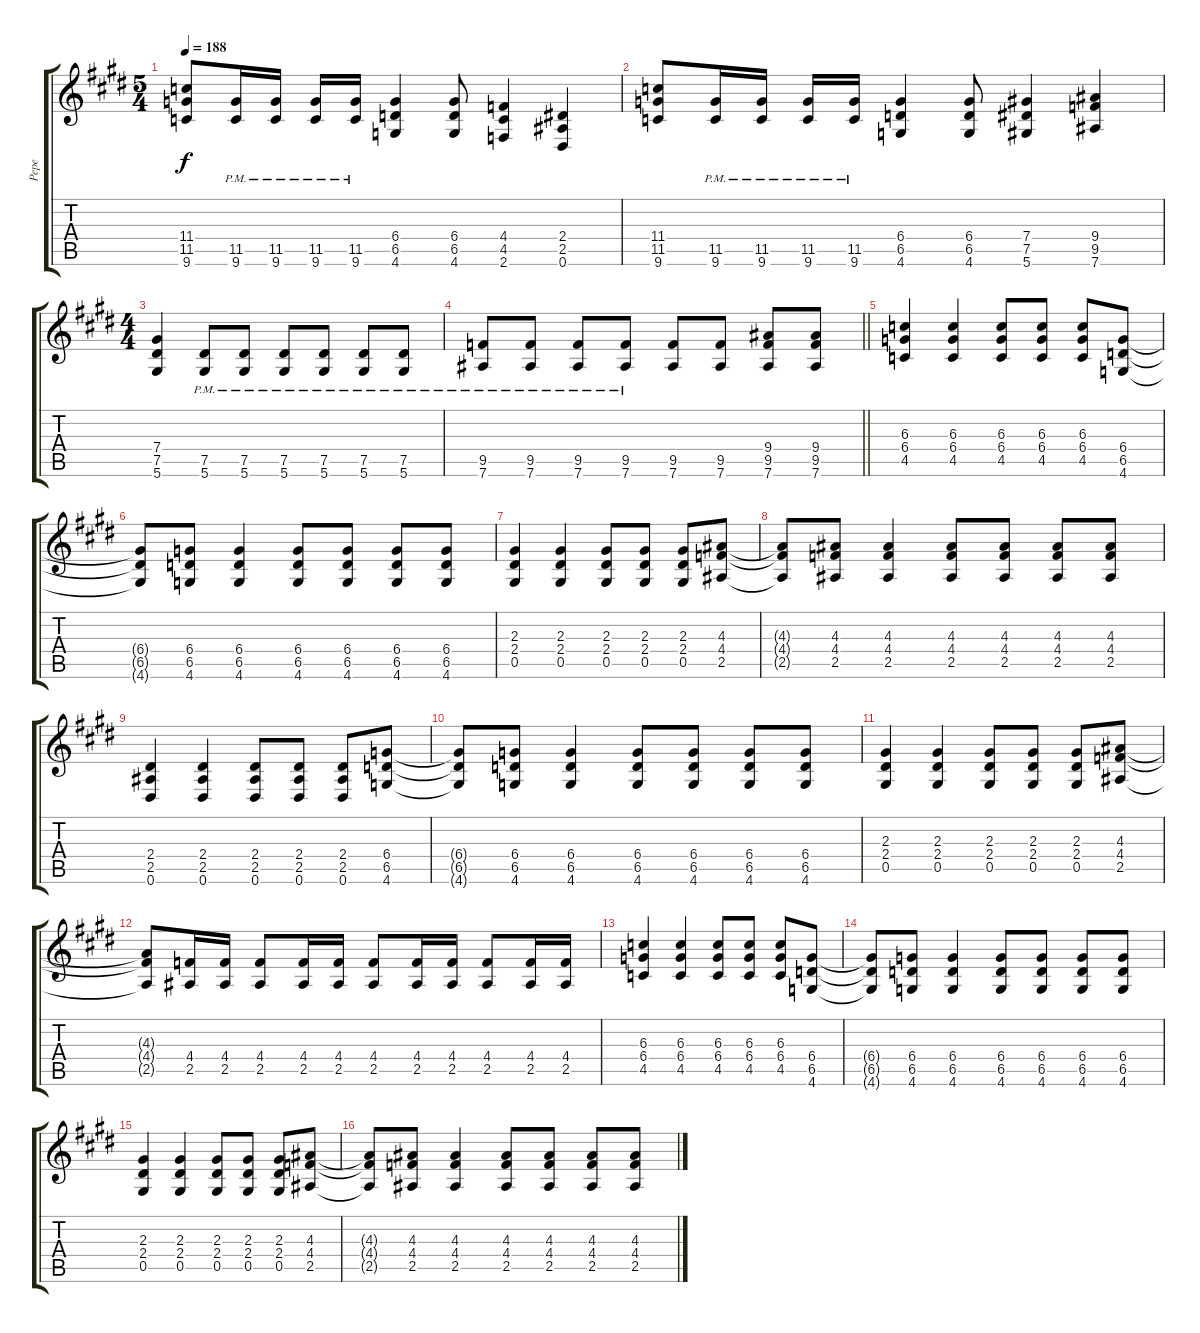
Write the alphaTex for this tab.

\track ("Pepe" "Pepe") {instrument distortionguitar}
\staff {score tabs}
\tuning (Eb4 Bb3 Gb3 Db3 Ab2 Eb2) {hide}
\ts (5 4)
\tempo 188
\clef g2
\ks e
(11.4 11.5 9.6).8{dy f} (11.5{pm} 9.6{pm}).16 (11.5{pm} 9.6{pm}).16 (11.5{pm} 9.6{pm}).16 (11.5{pm} 9.6{pm}).16 (6.4 6.5 4.6).4 (6.4 6.5 4.6).8 (4.4 4.5 2.6).4 (2.4 2.5 0.6).4 |
(11.4 11.5 9.6).8 (11.5{pm} 9.6{pm}).16 (11.5{pm} 9.6{pm}).16 (11.5{pm} 9.6{pm}).16 (11.5{pm} 9.6{pm}).16 (6.4 6.5 4.6).4 (6.4 6.5 4.6).8 (7.4 7.5 5.6).4 (9.4 9.5 7.6).4 |
\ts (4 4)
(7.4 7.5 5.6).4 (7.5{pm} 5.6{pm}).8 (7.5{pm} 5.6{pm}).8 (7.5{pm} 5.6{pm}).8 (7.5{pm} 5.6{pm}).8 (7.5{pm} 5.6{pm}).8 (7.5{pm} 5.6{pm}).8 |
\barLineRight lightlight
(9.5{pm} 7.6{pm}).8 (9.5{pm} 7.6{pm}).8 (9.5{pm} 7.6{pm}).8 (9.5{pm} 7.6{pm}).8 (9.5 7.6).8 (9.5 7.6).8 (9.4 9.5 7.6).8 (9.4 9.5 7.6).8 |
(6.3 6.4 4.5).4 (6.3 6.4 4.5).4 (6.3 6.4 4.5).8 (6.3 6.4 4.5).8 (6.3 6.4 4.5).8 (6.4 6.5 4.6).8 |
(6.4{t} 6.5{t} 4.6{t}).8 (6.4 6.5 4.6).8 (6.4 6.5 4.6).4 (6.4 6.5 4.6).8 (6.4 6.5 4.6).8 (6.4 6.5 4.6).8 (6.4 6.5 4.6).8 |
(2.3 2.4 0.5).4 (2.3 2.4 0.5).4 (2.3 2.4 0.5).8 (2.3 2.4 0.5).8 (2.3 2.4 0.5).8 (4.3 4.4 2.5).8 |
(4.3{t} 4.4{t} 2.5{t}).8 (4.3 4.4 2.5).8 (4.3 4.4 2.5).4 (4.3 4.4 2.5).8 (4.3 4.4 2.5).8 (4.3 4.4 2.5).8 (4.3 4.4 2.5).8 |
(2.4 2.5 0.6).4 (2.4 2.5 0.6).4 (2.4 2.5 0.6).8 (2.4 2.5 0.6).8 (2.4 2.5 0.6).8 (6.4 6.5 4.6).8 |
(6.4{t} 6.5{t} 4.6{t}).8 (6.4 6.5 4.6).8 (6.4 6.5 4.6).4 (6.4 6.5 4.6).8 (6.4 6.5 4.6).8 (6.4 6.5 4.6).8 (6.4 6.5 4.6).8 |
(2.3 2.4 0.5).4 (2.3 2.4 0.5).4 (2.3 2.4 0.5).8 (2.3 2.4 0.5).8 (2.3 2.4 0.5).8 (4.3 4.4 2.5).8 |
(4.3{t} 4.4{t} 2.5{t}).8 (4.4 2.5).16 (4.4 2.5).16 (4.4 2.5).8 (4.4 2.5).16 (4.4 2.5).16 (4.4 2.5).8 (4.4 2.5).16 (4.4 2.5).16 (4.4 2.5).8 (4.4 2.5).16 (4.4 2.5).16 |
(6.3 6.4 4.5).4 (6.3 6.4 4.5).4 (6.3 6.4 4.5).8 (6.3 6.4 4.5).8 (6.3 6.4 4.5).8 (6.4 6.5 4.6).8 |
(6.4{t} 6.5{t} 4.6{t}).8 (6.4 6.5 4.6).8 (6.4 6.5 4.6).4 (6.4 6.5 4.6).8 (6.4 6.5 4.6).8 (6.4 6.5 4.6).8 (6.4 6.5 4.6).8 |
(2.3 2.4 0.5).4 (2.3 2.4 0.5).4 (2.3 2.4 0.5).8 (2.3 2.4 0.5).8 (2.3 2.4 0.5).8 (4.3 4.4 2.5).8 |
(4.3{t} 4.4{t} 2.5{t}).8 (4.3 4.4 2.5).8 (4.3 4.4 2.5).4 (4.3 4.4 2.5).8 (4.3 4.4 2.5).8 (4.3 4.4 2.5).8 (4.3 4.4 2.5).8
